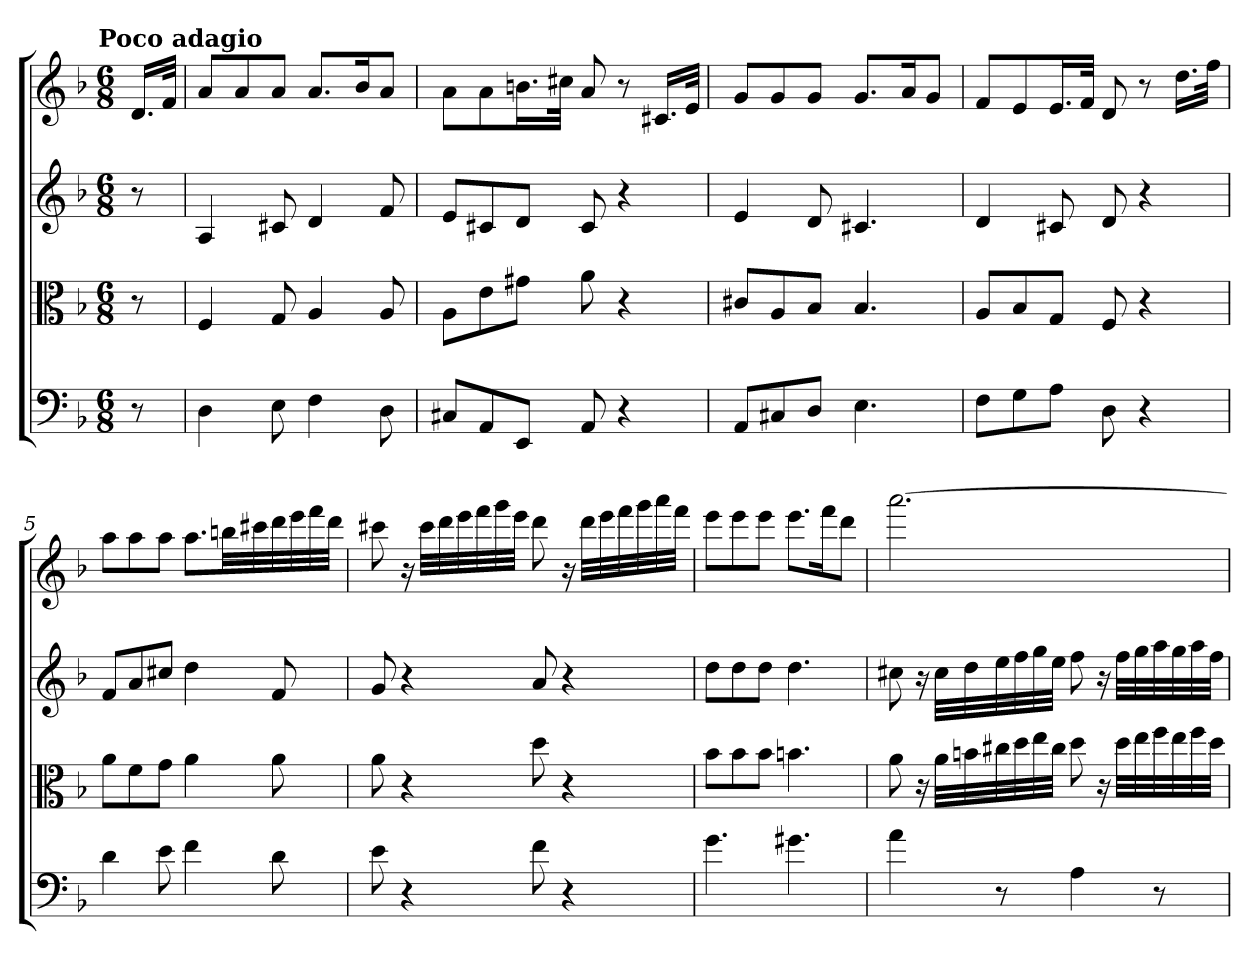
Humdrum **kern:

**kern	**kern	**kern	**kern
*part4	*part3	*part2	*part1
*staff4	*staff3	*staff2	*staff1
*clefF4	*clefC3	*	*
*k[b-]	*k[b-]	*k[b-]	*k[b-]
*d:	*d:	*d:	*d:
!!LO:TX:omd:t=Poco adagio
*M6/8	*M6/8	*M6/8	*M6/8
*MM56	*MM56	*MM56	*MM56
=	=	=	=
8r	8r	8r	16.dLL
.	.	.	32fJJk
=1	=1	=1	=1
4D	4F	4A	8aL
.	.	.	8a
8E	8G	8c#X	8aJ
4F	4A	4d	8.aL
.	.	.	16b-K
8D	8A	8f	8aJ
=2	=2	=2	=2
8C#X/L	8A\L	8eL	8aL
8AA/	8e\	8c#X	8a
8EE/J	8g#X\J	8dJ	16.bnL
.	.	.	32cc#XJJk
8AA	8a	8c#	8a
4r	4r	4r	8r
.	.	.	16.c#XLL
.	.	.	32eJJk
=3	=3	=3	=3
8AA/L	8c#X/L	4e	8gL
8C#X/	8A/	.	8g
8D/J	8B-/J	8d	8gJ
4.E	4.B-	4.c#X	8.gL
.	.	.	16aK
.	.	.	8gJ
=4	=4	=4	=4
8F\L	8A/L	4d	8fL
8G\	8B-/	.	8e
8A\J	8G/J	8c#X	16.eL
.	.	.	32fJJk
8D	8F	8d	8d
4r	4r	4r	8r
.	.	.	16.ddLL
.	.	.	32ffJJk
=5	=5	=5	=5
4d	8a\L	8fL	8aaL
.	8f\	8a	8aa
8e	8g\J	8cc#XJ	8aaJ
4f	4a	4dd	8.aaL
.	.	.	32bbnLL
.	.	.	32ccc#X
8d	8a	8f	32ddd
.	.	.	32eee
.	.	.	32fff
.	.	.	32dddJJJ
=6	=6	=6	=6
8e	8a	8g	8ccc#X
4r	4r	4r	16r
.	.	.	32ccc#LLL
.	.	.	32ddd
.	.	.	32eee
.	.	.	32fff
.	.	.	32ggg
.	.	.	32eeeJJJ
8f	8dd	8a	8ddd
4r	4r	4r	16r
.	.	.	32dddLLL
.	.	.	32eee
.	.	.	32fff
.	.	.	32ggg
.	.	.	32aaa
.	.	.	32fffJJJ
=7	=7	=7	=7
4.g	8b-\L	8ddL	8eeeL
.	8b-\	8dd	8eee
.	8b-\J	8ddJ	8eeeJ
4.g#X	4.bn	4.dd	8.eeeL
.	.	.	16fffK
.	.	.	8dddJ
=8	=8	=8	=8
4a	8a	8cc#X	[2.aaa
.	16r	16r	.
.	32a\LLL	32cc#LLL	.
.	32bn\	32dd	.
8r	32cc#X\	32ee	.
.	32dd\	32ff	.
.	32ee\	32gg	.
.	32cc#\JJJ	32eeJJJ	.
4A	8dd	8ff	.
.	16r	16r	.
.	32dd\LLL	32ffLLL	.
.	32ee\	32gg	.
8r	32ff\	32aa	.
.	32ee\	32gg	.
.	32ff\	32aa	.
.	32dd\JJJ	32ffJJJ	.
=	=	=	=
*-	*-	*-	*-
